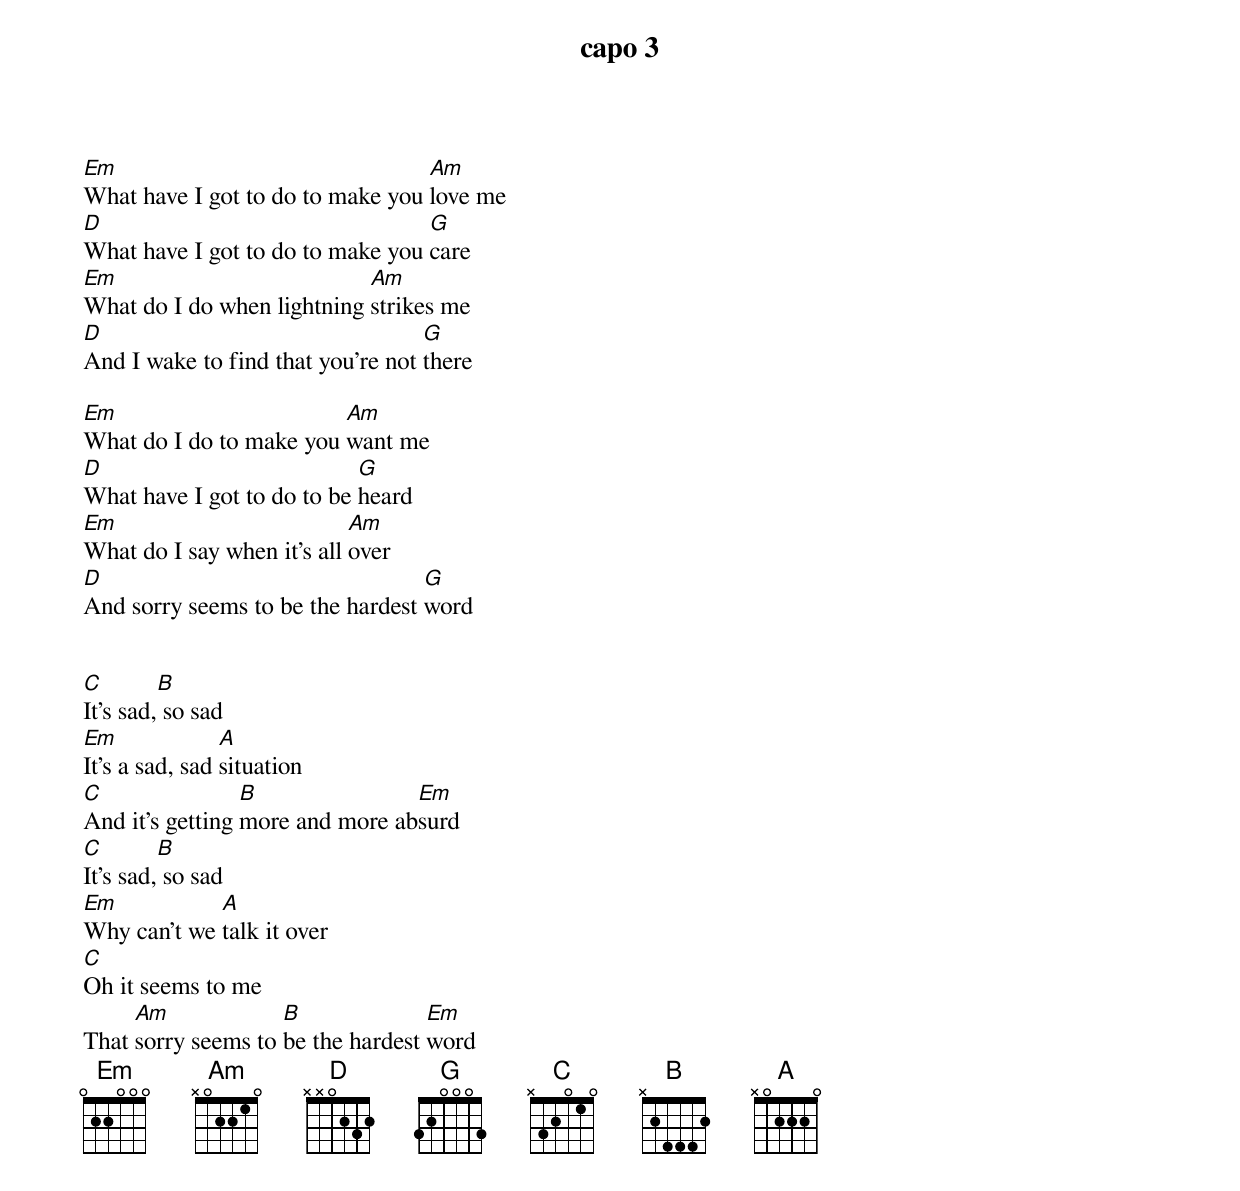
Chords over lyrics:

capo 3

Em                                Am
What have I got to do to make you love me
D                                 G
What have I got to do to make you care
Em                          Am
What do I do when lightning strikes me
D                                  G
And I wake to find that you're not there

Em                       Am
What do I do to make you want me
D                           G
What have I got to do to be heard
Em                          Am
What do I say when it's all over
D                                 G
And sorry seems to be the hardest word


C        B
It's sad, so sad
Em              A
It's a sad, sad situation
C                B               Em
And it's getting more and more absurd
C        B
It's sad, so sad
Em           A
Why can't we talk it over
C
Oh it seems to me
     Am             B              Em
That sorry seems to be the hardest word
